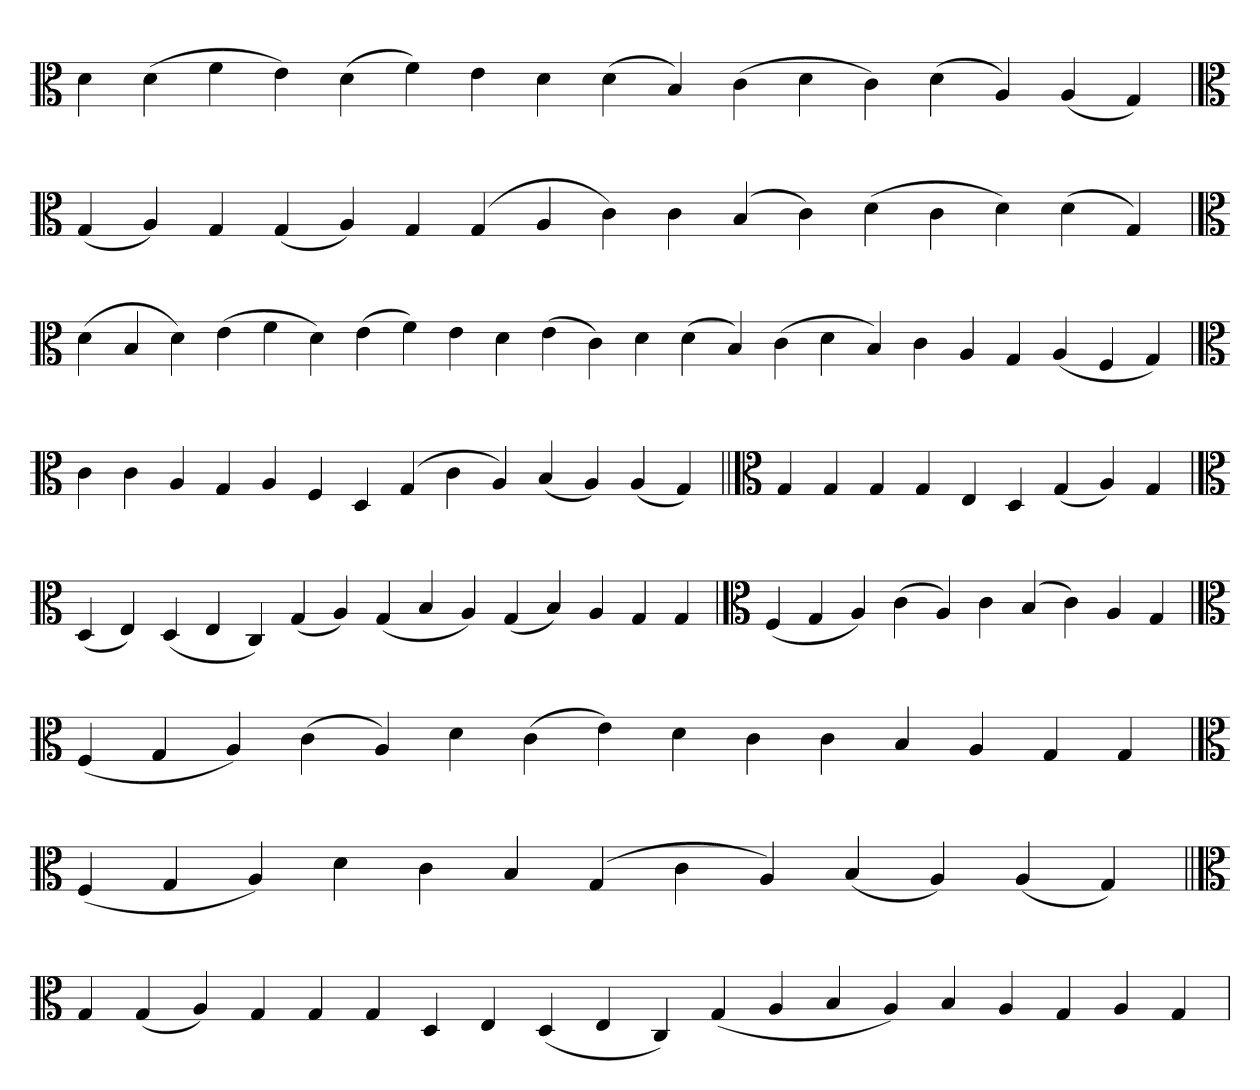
**kern
*part1
*staff1
*clefC3
=
4d
(4d
4f
4e)
(4d
4f)
4e
4d
(4d
4B)
(4c
4d
4c)
(4d
4A)
(4A
4G)
='
*clefC3
(4G
4A)
4G
(4G
4A)
4G
(4G
4A
4c)
4c
(4B
4c)
(4d
4c
4d)
(4d
4G)
=`
*clefC3
(4d
4B
4d)
(4e
4f
4d)
(4e
4f)
4e
4d
(4e
4c)
4d
(4d
4B)
(4c
4d
4B)
4c
4A
4G
(4A
4F
4G)
=`
*clefC3
4c
4c
4A
4G
4A
4F
4D
(4G
4c
4A)
(4B
4A)
(4A
4G)
=||
*clefC3
4G
4G
4G
4G
4E
4D
(4G
4A)
4G
='
*clefC3
(4D
4E)
(4D
4E
4C)
(4G
4A)
(4G
4B
4A)
(4G
4B)
4A
4G
4G
=`
*clefC3
(4F
4G
4A)
(4c
4A)
4c
(4B
4c)
4A
4G
='
*clefC3
(4F
4G
4A)
(4c
4A)
4d
(4c
4e)
4d
4c
4c
4B
4A
4G
4G
=`
*clefC3
(4F
4G
4A)
4d
4c
4B
(4G
4c
4A)
(4B
4A)
(4A
4G)
=||
*clefC3
4G
(4G
4A)
4G
4G
4G
4D
4E
(4D
4E
4C)
(4G
4A
4B
4A)
4B
4A
4G
4A
4G
='
*-
